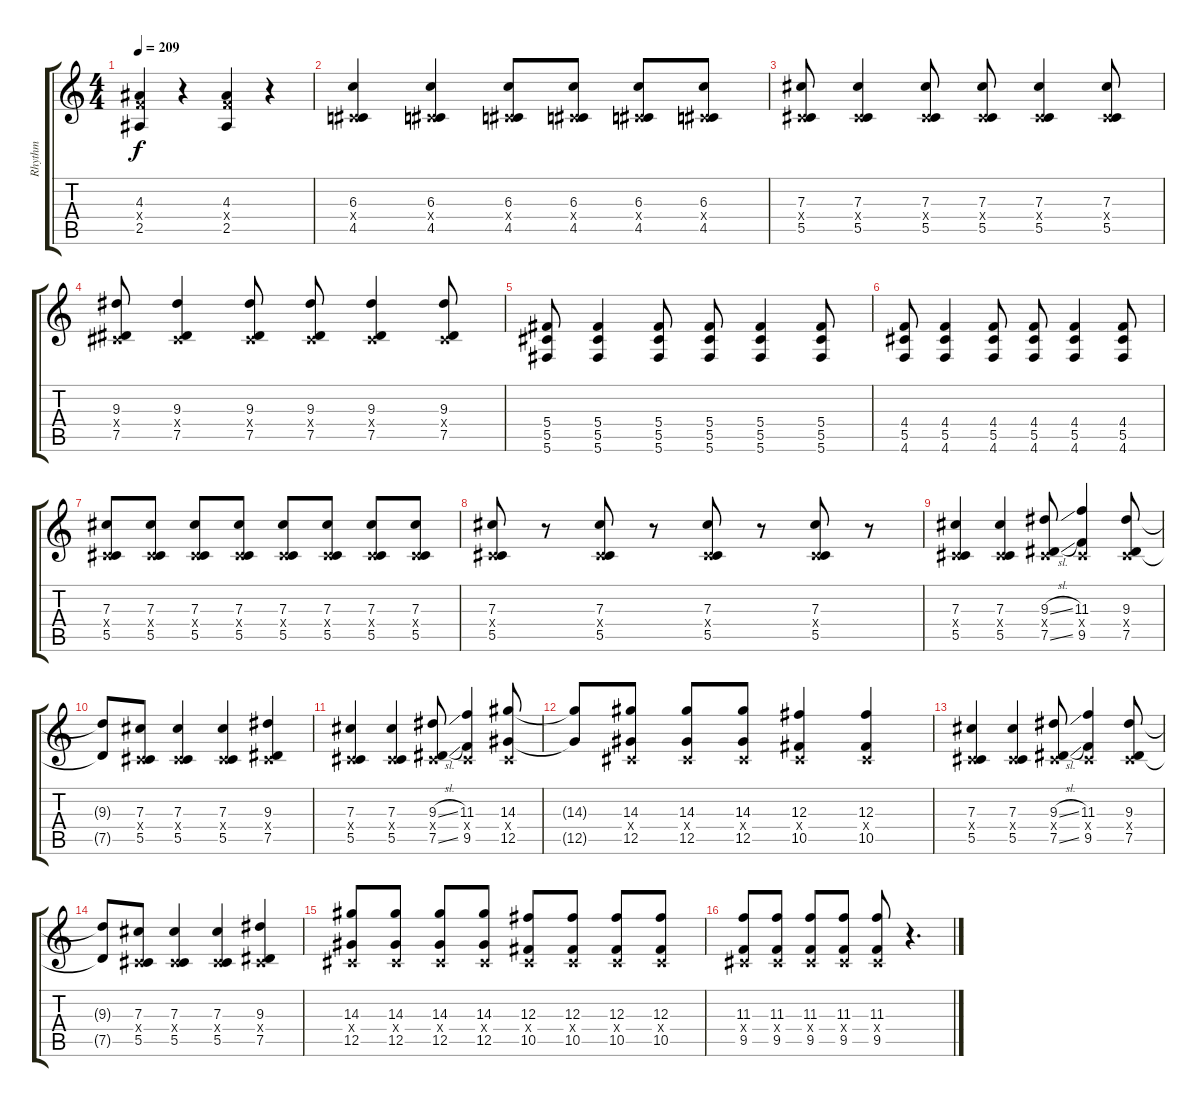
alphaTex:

\track ("Rhythm" "Rhythm") {instrument distortionguitar}
\staff {score tabs}
\tuning (Eb4 Bb3 Gb3 Db3 Ab2 Db2) {hide}
\ts (4 4)
\tempo 209
\clef g2
\ks c
(4.3 4.4{x} 2.5).4{dy f} r.4 (4.3 4.4{x} 2.5).4 r.4 |
(6.3 0.4{x} 4.5).4 (6.3 0.4{x} 4.5).4 (6.3 0.4{x} 4.5).8 (6.3 0.4{x} 4.5).8 (6.3 0.4{x} 4.5).8 (6.3 0.4{x} 4.5).8 |
(7.3 0.4{x} 5.5).8 (7.3 0.4{x} 5.5).4 (7.3 0.4{x} 5.5).8 (7.3 0.4{x} 5.5).8 (7.3 0.4{x} 5.5).4 (7.3 0.4{x} 5.5).8 |
(9.3 0.4{x} 7.5).8 (9.3 0.4{x} 7.5).4 (9.3 0.4{x} 7.5).8 (9.3 0.4{x} 7.5).8 (9.3 0.4{x} 7.5).4 (9.3 0.4{x} 7.5).8 |
(5.4 5.5 5.6).8 (5.4 5.5 5.6).4 (5.4 5.5 5.6).8 (5.4 5.5 5.6).8 (5.4 5.5 5.6).4 (5.4 5.5 5.6).8 |
(4.4 5.5 4.6).8 (4.4 5.5 4.6).4 (4.4 5.5 4.6).8 (4.4 5.5 4.6).8 (4.4 5.5 4.6).4 (4.4 5.5 4.6).8 |
(7.3 0.4{x} 5.5).8 (7.3 0.4{x} 5.5).8 (7.3 0.4{x} 5.5).8 (7.3 0.4{x} 5.5).8 (7.3 0.4{x} 5.5).8 (7.3 0.4{x} 5.5).8 (7.3 0.4{x} 5.5).8 (7.3 0.4{x} 5.5).8 |
(7.3 0.4{x} 5.5).8 r.8 (7.3 0.4{x} 5.5).8 r.8 (7.3 0.4{x} 5.5).8 r.8 (7.3 0.4{x} 5.5).8 r.8 |
(7.3 0.4{x} 5.5).4 (7.3 0.4{x} 5.5).4 (9.3{sl} 0.4{x} 7.5{sl}).8 (11.3 0.4{x} 9.5).4 (9.3 0.4{x} 7.5).8 |
(9.3{t} 7.5{t}).8 (7.3 0.4{x} 5.5).8 (7.3 0.4{x} 5.5).4 (7.3 0.4{x} 5.5).4 (9.3 0.4{x} 7.5).4 |
(7.3 0.4{x} 5.5).4 (7.3 0.4{x} 5.5).4 (9.3{sl} 0.4{x} 7.5{sl}).8 (11.3 0.4{x} 9.5).4 (14.3 0.4{x} 12.5).8 |
(14.3{t} 12.5{t}).8 (14.3 0.4{x} 12.5).8 (14.3 0.4{x} 12.5).8 (14.3 0.4{x} 12.5).8 (12.3 0.4{x} 10.5).4 (12.3 0.4{x} 10.5).4 |
(7.3 0.4{x} 5.5).4 (7.3 0.4{x} 5.5).4 (9.3{sl} 0.4{x} 7.5{sl}).8 (11.3 0.4{x} 9.5).4 (9.3 0.4{x} 7.5).8 |
(9.3{t} 7.5{t}).8 (7.3 0.4{x} 5.5).8 (7.3 0.4{x} 5.5).4 (7.3 0.4{x} 5.5).4 (9.3 0.4{x} 7.5).4 |
(14.3 0.4{x} 12.5).8 (14.3 0.4{x} 12.5).8 (14.3 0.4{x} 12.5).8 (14.3 0.4{x} 12.5).8 (12.3 0.4{x} 10.5).8 (12.3 0.4{x} 10.5).8 (12.3 0.4{x} 10.5).8 (12.3 0.4{x} 10.5).8 |
(11.3 0.4{x} 9.5).8 (11.3 0.4{x} 9.5).8 (11.3 0.4{x} 9.5).8 (11.3 0.4{x} 9.5).8 (11.3 0.4{x} 9.5).8 r.4{d}
